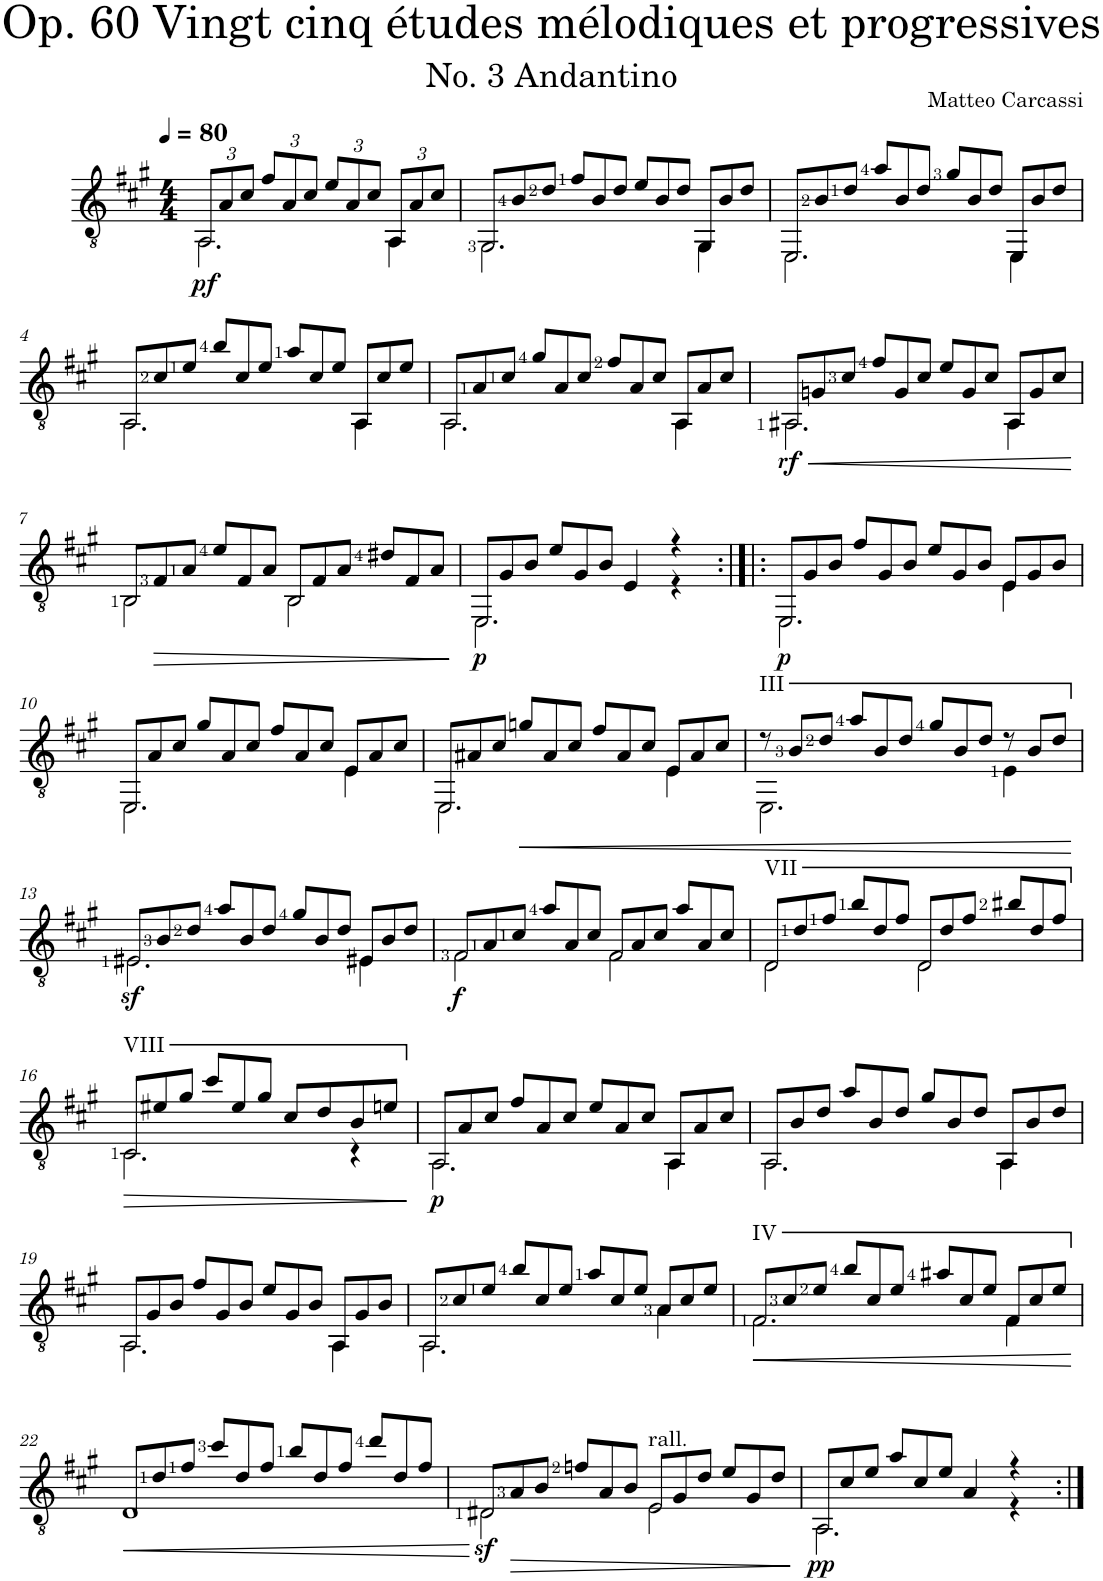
**kern	**dynam
*part1	*part1
*staff1	*staff1
*I"Classical Guitar	*
*I'Guit.	*
*clefGv2	*
*k[f#c#g#]	*
*A:	*
*M4/4	*
*MM80	*
*Xbrackettup	*
=1	=1
*^	*
!	!	!LO:DY:b
12AA/L	2.AA\	other-dynamics
12A/	.	.
12c#/J	.	.
12f#/L	.	.
12A/	.	.
12c#/J	.	.
12e/L	.	.
12A/	.	.
12c#/J	.	.
12AA/L	4AA\	.
12A/	.	.
12c#/J	.	.
=2	=2	=2
12GG#/L	2.GG#\	.
12B/	.	.
12d/J	.	.
12f#/L	.	.
12B/	.	.
12d/J	.	.
12e/L	.	.
12B/	.	.
12d/J	.	.
12GG#/L	4GG#\	.
12B/	.	.
12d/J	.	.
=3	=3	=3
12EE/L	2.EE\	.
12B/	.	.
12d/J	.	.
12a/L	.	.
12B/	.	.
12d/J	.	.
12g#/L	.	.
12B/	.	.
12d/J	.	.
12EE/L	4EE\	.
12B/	.	.
12d/J	.	.
!!LO:LB:g=z	!!
=4	=4	=4
12AA/L	2.AA\	.
12c#/	.	.
12e/J	.	.
12b/L	.	.
12c#/	.	.
12e/J	.	.
12a/L	.	.
12c#/	.	.
12e/J	.	.
12AA/L	4AA\	.
12c#/	.	.
12e/J	.	.
=5	=5	=5
12AA/L	2.AA\	.
12A/	.	.
12c#/J	.	.
12g#/L	.	.
12A/	.	.
12c#/J	.	.
12f#/L	.	.
12A/	.	.
12c#/J	.	.
12AA/L	4AA\	.
12A/	.	.
12c#/J	.	.
=6	=6	=6
!	!	!LO:HP:b
!	!	!LO:DY:n=1:b
12AA#X/L	2.AA#\	< rf
12Gn/	.	.
12c#/J	.	.
12f#/L	.	.
12G/	.	.
12c#/J	.	.
12e/L	.	.
12G/	.	.
12c#/J	.	.
12AA#/L	4AA#\	.
12G/	.	.
12c#/J	.	.
*v	*v	*
.	[
!!LO:LB:g=z
=7	=7
*^	*
12BB/L	2BB\	.
!	!	!LO:HP:b
12F#/	.	>
12A/J	.	.
12e/L	.	.
12F#/	.	.
12A/J	.	.
12BB/L	2BB\	.
12F#/	.	.
12A/J	.	.
12d#X/L	.	.
12F#/	.	.
12A/J	.	.
*v	*v	*
.	]
=8	=8
*^	*
!	!	!LO:DY:b
12EE/L	2.EE\	p
12G#/	.	.
12B/J	.	.
12e/L	.	.
12G#/	.	.
12B/J	.	.
4E/	.	.
4r	4r	.
=9:|!|:	=9:|!|:	=9:|!|:
!	!	!LO:DY:b
12EE/L	2.EE\	p
12G#/	.	.
12B/J	.	.
12f#/L	.	.
12G#/	.	.
12B/J	.	.
12e/L	.	.
12G#/	.	.
12B/J	.	.
12E/L	4E\	.
12G#/	.	.
12B/J	.	.
!!LO:LB:g=z	!!
=10	=10	=10
12EE/L	2.EE\	.
12A/	.	.
12c#/J	.	.
12g#/L	.	.
12A/	.	.
12c#/J	.	.
12f#/L	.	.
12A/	.	.
12c#/J	.	.
12E/L	4E\	.
12A/	.	.
12c#/J	.	.
=11	=11	=11
12EE/L	2.EE\	.
12A#X/	.	.
12c#/J	.	.
!	!	!LO:HP:b
12gn/L	.	<
12A#/	.	.
12c#/J	.	.
12f#/L	.	.
12A#/	.	.
12c#/J	.	.
12E/L	4E\	.
12A#/	.	.
12c#/J	.	.
=12	=12	=12
*brackettup	*	*
!LO:TX:a:t=III	!	!
12r	2.EE\	.
12B/L	.	.
12d/J	.	.
*Xbrackettup	*	*
12a/L	.	.
12B/	.	.
12d/J	.	.
12g#/L	.	.
12B/	.	.
12d/J	.	.
*brackettup	*	*
12r	4E\	.
12B/L	.	.
12d/J	.	.
*v	*v	*
.	[
!!LO:LB:g=z
=13	=13
*Xbrackettup	*
*^	*
!	!	!LO:DY:b
12E#X/L	2.E#\	sf
12B/	.	.
12d/J	.	.
12a/L	.	.
12B/	.	.
12d/J	.	.
12g#/L	.	.
12B/	.	.
12d/J	.	.
12E#X/L	4E#\	.
12B/	.	.
12d/J	.	.
=14	=14	=14
!	!	!LO:DY:b
12F#/L	2F#\	f
12A/	.	.
12c#/J	.	.
12a/L	.	.
12A/	.	.
12c#/J	.	.
12F#/L	2F#\	.
12A/	.	.
12c#/J	.	.
12a/L	.	.
12A/	.	.
12c#/J	.	.
=15	=15	=15
!LO:TX:a:t=VII	!	!
12D/L	2D\	.
12d/	.	.
12f#/J	.	.
12b/L	.	.
12d/	.	.
12f#/J	.	.
12D/L	2D\	.
12d/	.	.
12f#/J	.	.
12b#X/L	.	.
12d/	.	.
12f#/J	.	.
!!LO:LB:g=z	!!
=16	=16	=16
!LO:TX:a:t=VIII	!	!
!	!	!LO:HP:b
12C#/L	2.C#\	>
12e#X/	.	.
12g#/J	.	.
12cc#/L	.	.
12e#/	.	.
12g#/J	.	.
8c#/L	.	.
8d/	.	.
8B/	4r	.
8en/J	.	.
*v	*v	*
.	]
=17	=17
*^	*
!	!	!LO:DY:b
12AA/L	2.AA\	p
12A/	.	.
12c#/J	.	.
12f#/L	.	.
12A/	.	.
12c#/J	.	.
12e/L	.	.
12A/	.	.
12c#/J	.	.
12AA/L	4AA\	.
12A/	.	.
12c#/J	.	.
=18	=18	=18
12AA/L	2.AA\	.
12B/	.	.
12d/J	.	.
12a/L	.	.
12B/	.	.
12d/J	.	.
12g#/L	.	.
12B/	.	.
12d/J	.	.
12AA/L	4AA\	.
12B/	.	.
12d/J	.	.
!!LO:LB:g=z	!!
=19	=19	=19
12AA/L	2.AA\	.
12G#/	.	.
12B/J	.	.
12f#/L	.	.
12G#/	.	.
12B/J	.	.
12e/L	.	.
12G#/	.	.
12B/J	.	.
12AA/L	4AA\	.
12G#/	.	.
12B/J	.	.
=20	=20	=20
12AA/L	2.AA\	.
12c#/	.	.
12e/J	.	.
12b/L	.	.
12c#/	.	.
12e/J	.	.
12a/L	.	.
12c#/	.	.
12e/J	.	.
12A/L	4A\	.
12c#/	.	.
12e/J	.	.
=21	=21	=21
!LO:TX:a:t=IV	!	!
!	!	!LO:HP:b
12F#/L	2.F#\	<
12c#/	.	.
12e/J	.	.
12b/L	.	.
12c#/	.	.
12e/J	.	.
12a#X/L	.	.
12c#/	.	.
12e/J	.	.
12F#/L	4F#\	.
12c#/	.	.
12e/J	.	.
*v	*v	*
.	[
!!LO:LB:g=z
=22	=22
!	!LO:HP:b
*^	*
12D/L	1D	<
12d/	.	.
12f#/J	.	.
12cc#/L	.	.
12d/	.	.
12f#/J	.	.
12b/L	.	.
12d/	.	.
12f#/J	.	.
12dd/L	.	.
12d/	.	.
12f#/J	.	.
*v	*v	*
.	[
=23	=23
*^	*
!	!	!LO:DY:b
12D#X/L	2D#\	sf
!	!	!LO:HP:b
12A/	.	>
12B/J	.	.
12fn/L	.	.
12A/	.	.
12B/J	.	.
!LO:TX:a:t=rall.	!	!
12E/L	2E\	.
12G#/	.	.
12d/J	.	.
12e/L	.	.
12G#/	.	.
12d/J	.	.
*v	*v	*
.	]
=24	=24
*^	*
!	!	!LO:DY:b
12AA/L	2.AA\	pp
12c#/	.	.
12e/J	.	.
12a/L	.	.
12c#/	.	.
12e/J	.	.
4A/	.	.
4r	4r	.
*v	*v	*
=:|!	=:|!
*-	*-
